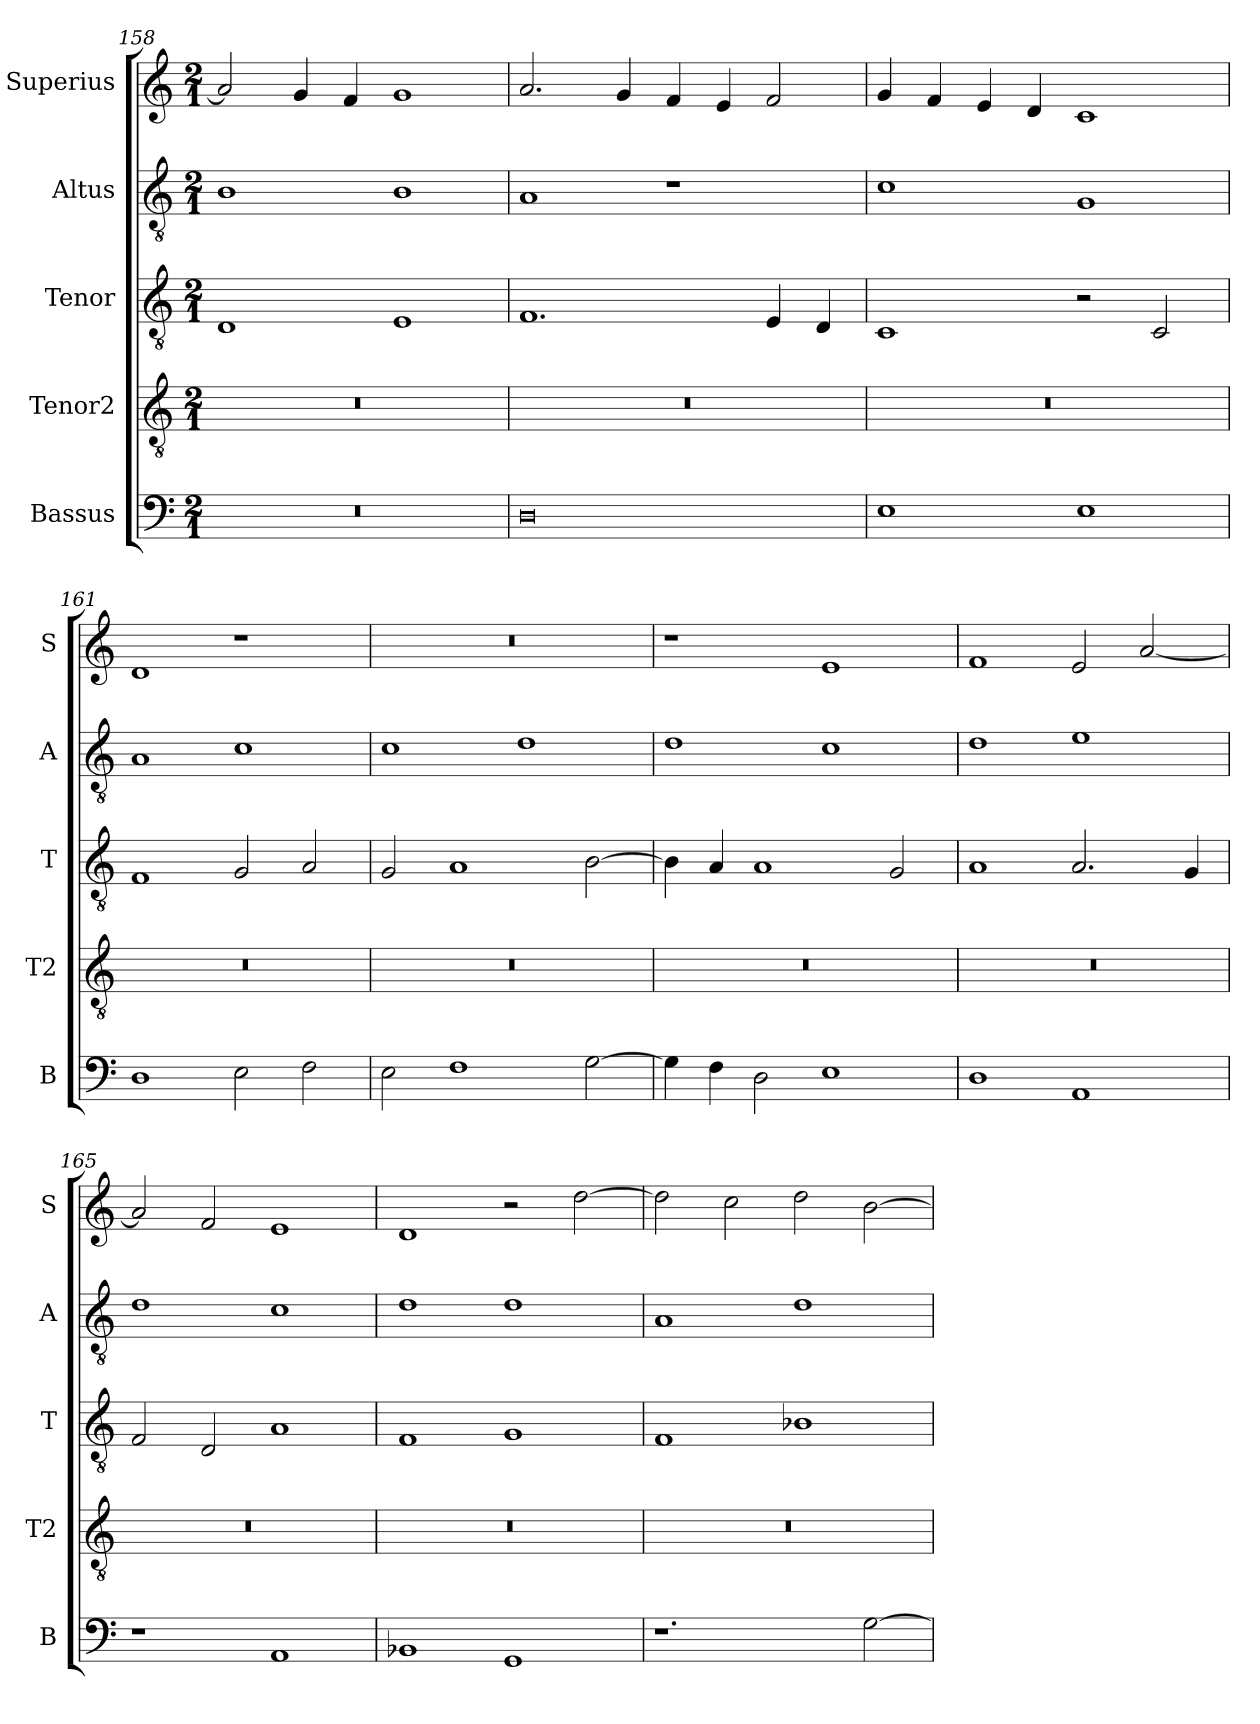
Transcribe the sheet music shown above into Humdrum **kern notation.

**kern	**kern	**kern	**kern	**kern
*part5	*part4	*part3	*part2	*part1
*staff5	*staff4	*staff3	*staff2	*staff1
*I"Bassus	*I"Tenor2	*I"Tenor	*I"Altus	*I"Superius
*I'B	*I'T2	*I'T	*I'A	*I'S
*clefF4	*clefGv2	*clefGv2	*clefGv2	*clefG2
*k[]	*k[]	*k[]	*k[]	*k[]
*M2/1	*M2/1	*M2/1	*M2/1	*M2/1
=158	=158	=158	=158	=158
0r	0r	1D	1B	2a/]
.	.	.	.	4g/
.	.	.	.	4f/
.	.	1E	1B	1g
=159	=159	=159	=159	=159
0D	0r	1.F	1A	2.a/
.	.	.	.	4g/
.	.	.	1r	4f/
.	.	.	.	4e/
.	.	4E/	.	2f/
.	.	4D/	.	.
=160	=160	=160	=160	=160
1E	0r	1C	1c	4g/
.	.	.	.	4f/
.	.	.	.	4e/
.	.	.	.	4d/
1E	.	2r	1G	1c
.	.	2C/	.	.
=161	=161	=161	=161	=161
1D	0r	1F	1A	1d
2E\	.	2G/	1c	1r
2F\	.	2A/	.	.
=162	=162	=162	=162	=162
2E\	0r	2G/	1c	0r
1F	.	1A	.	.
.	.	.	1d	.
[2G\	.	[2B\	.	.
=163	=163	=163	=163	=163
4G\]	0r	4B\]	1d	1r
4F\	.	4A/	.	.
2D\	.	1A	.	.
1E	.	.	1c	1e
.	.	2G/	.	.
=164	=164	=164	=164	=164
1D	0r	1A	1d	1f
1AA	.	2.A/	1e	2e/
.	.	.	.	[2a/
.	.	4G/	.	.
=165	=165	=165	=165	=165
1r	0r	2F/	1d	2a/]
.	.	2D/	.	2f/
1AA	.	1A	1c	1e
=166	=166	=166	=166	=166
1BB-X	0r	1F	1d	1d
1GG	.	1G	1d	2r
.	.	.	.	[2dd\
=167	=167	=167	=167	=167
1.r	0r	1F	1A	2dd\]
.	.	.	.	2cc\
.	.	1B-X	1d	2dd\
[2G\	.	.	.	[2b\
=	=	=	=	=
*-	*-	*-	*-	*-
